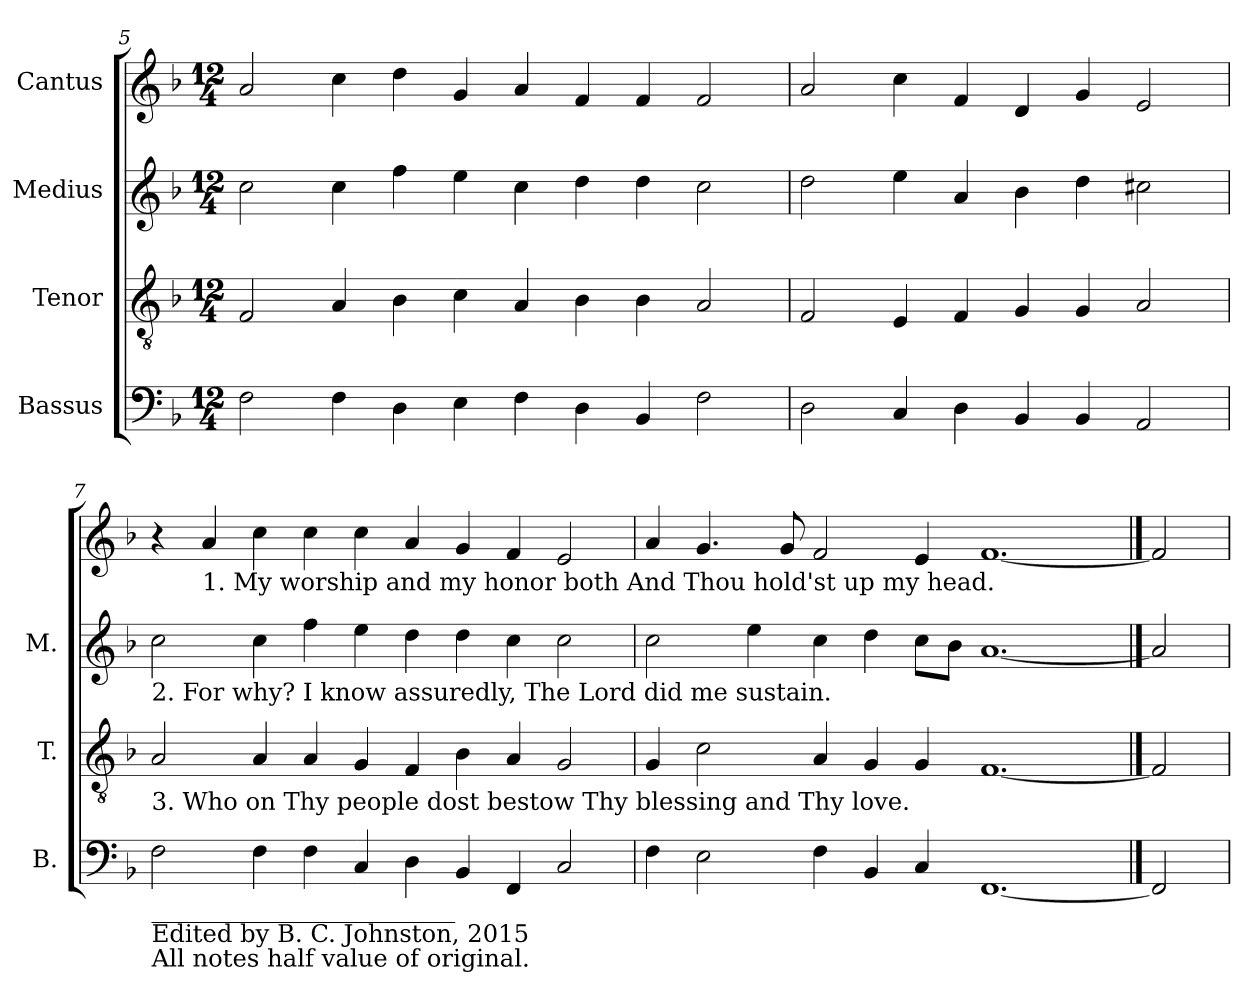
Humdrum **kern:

**kern	**kern	**kern	**kern
*part4	*part3	*part2	*part1
*staff4	*staff3	*staff2	*staff1
*I"Bassus	*I"Tenor	*I"Medius	*I"Cantus
*I'B.	*I'T.	*I'M.	*
*clefF4	*clefGv2	*clefG2	*clefG2
*k[b-]	*k[b-]	*k[b-]	*k[b-]
*M12/4	*M12/4	*M12/4	*M12/4
=5	=5	=5	=5
2F\	2F/	2cc\	2a/
4F\	4A/	4cc\	4cc\
4D\	4B-\	4ff\	4dd\
4E\	4c\	4ee\	4g/
4F\	4A/	4cc\	4a/
4D\	4B-\	4dd\	4f/
4BB-/	4B-\	4dd\	4f/
2F\	2A/	2cc\	2f/
=6	=6	=6	=6
2D\	2F/	2dd\	2a/
4C/	4E/	4ee\	4cc\
4D\	4F/	4a/	4f/
4BB-/	4G/	4b-\	4d/
4BB-/	4G/	4dd\	4g/
2AA/	2A/	2cc#X\	2e/
=7	=7	=7	=7
!	!	!LO:TX:b:t=2. For     why?   I     know   assuredly,                 The       Lord    did    me   sustain.	!
!	!LO:TX:b:t=3. Who       on Thy  people  dost bestow           Thy    blessing    and  Thy  love.	!	!
!LO:TX:b:t=_________________________	!	!	!
!LO:TX:b:t=Edited by B. C. Johnston, 2015	!	!	!
!LO:TX:b:t=All notes half value of original.	!	!	!
2F\	2A/	2cc\	4r
!	!	!	!LO:TX:b:t=1.  My worship and my  honor   both        And  Thou hold'st  up  my  head.
.	.	.	4a/
4F\	4A/	4cc\	4cc\
4F\	4A/	4ff\	4cc\
4C/	4G/	4ee\	4cc\
4D\	4F/	4dd\	4a/
4BB-/	4B-\	4dd\	4g/
4FF/	4A/	4cc\	4f/
2C/	2G/	2cc\	2e/
=8	=8	=8	=8
4F\	4G/	2cc\	4a/
2E\	2c\	.	4.g/
.	.	4ee\	.
.	.	.	8g/
4F\	4A/	4cc\	2f/
4BB-/	4G/	4dd\	.
4C/	4G/	8cc\L	4e/
.	.	8b-\J	.
[1.FF	[1.F	[1.a	[1.f
==9	==9	==9	==9
2FF]	2F]	2a]	2f]
=	=	=	=
*-	*-	*-	*-
